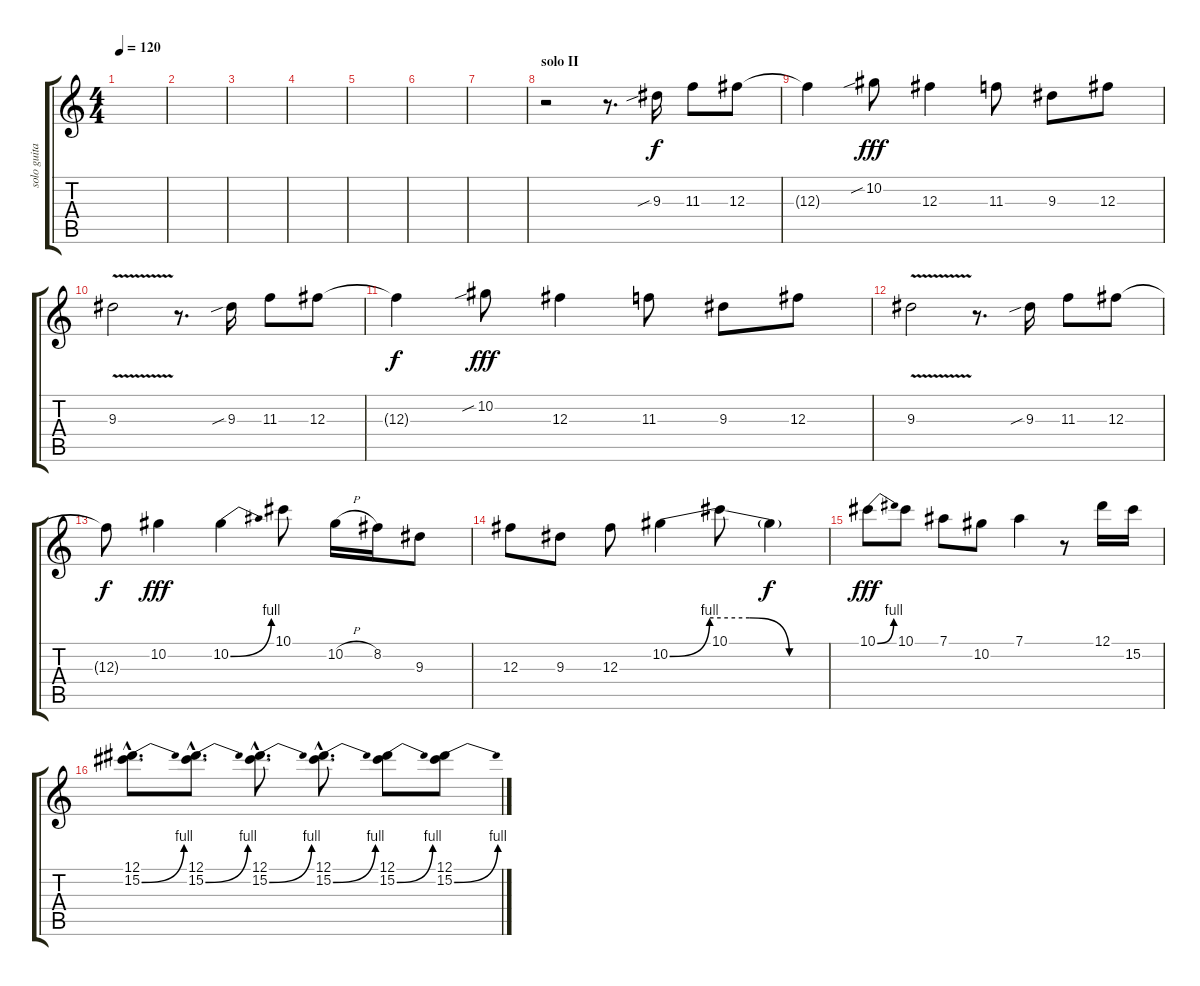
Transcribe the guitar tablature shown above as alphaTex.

\track ("solo guitar" "solo guita") {instrument overdrivenguitar}
\staff {score tabs}
\tuning (Eb4 Bb3 Gb3 Db3 Ab2 Eb2) {hide}
\ts (4 4)
\tempo 120
\clef g2
\ks c
|
|
|
|
|
|
|
\section ("" "solo II")
r.2 r.8{d} 9.3{sib}.16 11.3.8 12.3.8 |
12.3{t}.4{dy f} 10.2{sib}.8{dy fff} 12.3.4 11.3.8 9.3.8 12.3.8 |
9.3{v}.2 r.8{d} 9.3{sib}.16 11.3.8 12.3.8 |
12.3{t}.4{dy f} 10.2{sib}.8{dy fff} 12.3.4 11.3.8 9.3.8 12.3.8 |
9.3{v}.2 r.8{d} 9.3{sib}.16 11.3.8 12.3.8 |
12.3{t}.8{dy f} 10.2.4{dy fff} 10.2{be (bend 0 0 60 4)}.4 10.1.8 10.2{h}.16 8.2.16 9.3.8 |
12.3.8 9.3.8 12.3.8 10.2{be (custom 0 0 15 4 30 4 45 0 60 0)}.4 10.1.8 10.2{t}.4{dy f} |
10.1{be (bend 0 0 60 4)}.8{dy fff} 10.1.8 7.1.8 10.2.8 7.1.4 r.8 12.1.16 15.2.16 |
(12.1{hac} 15.2{be (bend 0 0 60 4) hac}).8{d} (12.1{hac} 15.2{be (bend 0 0 60 4) hac}).8{d} (12.1{hac} 15.2{be (bend 0 0 60 4) hac}).8{d} (12.1{hac} 15.2{be (bend 0 0 60 4) hac}).8{d} (12.1 15.2{be (bend 0 0 60 4)}).8 (12.1 15.2{be (bend 0 0 60 4)}).8
